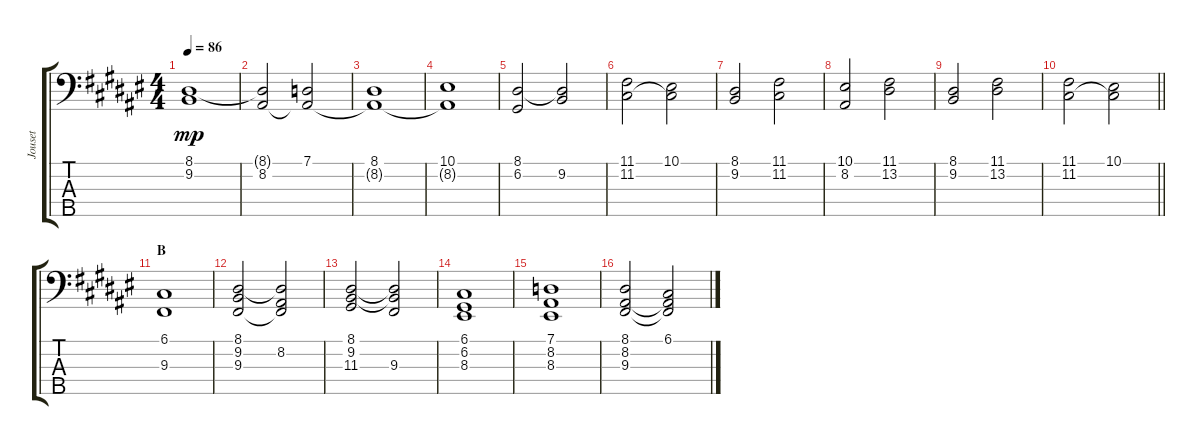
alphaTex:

\track ("Jouset" "Jouset") {instrument synthstrings2}
\staff {score tabs}
\tuning (G2 D2 A1 E1 B0) {hide}
\ts (4 4)
\tempo 86
\clef f4
\ks f#
(8.1 9.2).1{dy mp} |
(8.1{t} 8.2).2 (7.1 8.2{t}).2 |
(8.1 8.2{t}).1 |
(10.1 8.2{t}).1 |
(8.1 6.2).2 (8.1{t} 9.2).2 |
(11.1 11.2).2 (10.1 11.2{t}).2 |
(8.1 9.2).2 (11.1 11.2).2 |
(10.1 8.2).2 (11.1 13.2).2 |
(8.1 9.2).2 (11.1 13.2).2 |
\barLineRight lightlight
(11.1 11.2).2 (10.1 11.2{t}).2 |
\section ("" "B")
(6.1 9.3).1 |
(8.1 9.2 9.3).2 (8.1{t} 8.2 9.3{t}).2 |
(8.1 9.2 11.3).2 (8.1{t} 9.2{t} 9.3).2 |
(6.1 6.2 8.3).1 |
(7.1 8.2 8.3).1 |
(8.1 8.2 9.3).2 (6.1 8.2{t} 9.3{t}).2
